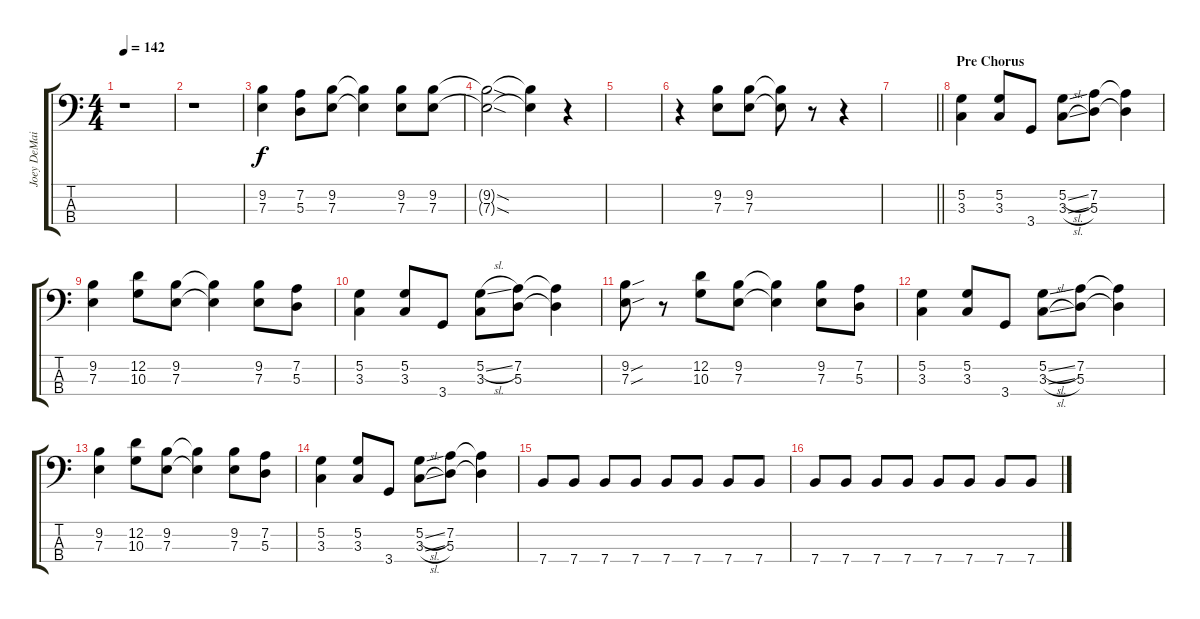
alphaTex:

\track ("Joey DeMaio" "Joey DeMai") {instrument electricbasspick}
\staff {score tabs}
\tuning (G2 D2 A1 E1) {hide}
\ts (4 4)
\tempo 142
\clef f4
\ks c
r.1{dy f} |
r.1 |
(9.2 7.3).4 (7.2 5.3).8 (9.2 7.3).8 (9.2{t} 7.3{t}).4 (9.2 7.3).8 (9.2 7.3).8 |
(9.2{sod t} 7.3{sod t}).2 (9.2{t} 7.3{t}).4 r.4 |
|
r.4 (9.2 7.3).8 (9.2 7.3).8 (9.2{t} 7.3{t}).8 r.8 r.4 |
\barLineRight lightlight
|
\section ("" "Pre Chorus")
(5.2 3.3).4 (5.2 3.3).8 3.4.8 (5.2{sl} 3.3{sl}).8 (7.2 5.3).8 (7.2{t} 5.3{t}).4 |
(9.2 7.3).4 (12.2 10.3).8 (9.2 7.3).8 (9.2{t} 7.3{t}).4 (9.2 7.3).8 (7.2 5.3).8 |
(5.2 3.3).4 (5.2 3.3).8 3.4.8 (5.2{sl} 3.3).8 (7.2 5.3).8 (7.2{t} 5.3{t}).4 |
(9.2{sou} 7.3{sou}).8 r.8 (12.2 10.3).8 (9.2 7.3).8 (9.2{t} 7.3{t}).4 (9.2 7.3).8 (7.2 5.3).8 |
(5.2 3.3).4 (5.2 3.3).8 3.4.8 (5.2{sl} 3.3{sl}).8 (7.2 5.3).8 (7.2{t} 5.3{t}).4 |
(9.2 7.3).4 (12.2 10.3).8 (9.2 7.3).8 (9.2{t} 7.3{t}).4 (9.2 7.3).8 (7.2 5.3).8 |
(5.2 3.3).4 (5.2 3.3).8 3.4.8 (5.2{sl} 3.3{sl}).8 (7.2 5.3).8 (7.2{t} 5.3{t}).4 |
7.4.8 7.4.8 7.4.8 7.4.8 7.4.8 7.4.8 7.4.8 7.4.8 |
7.4.8 7.4.8 7.4.8 7.4.8 7.4.8 7.4.8 7.4.8 7.4.8
